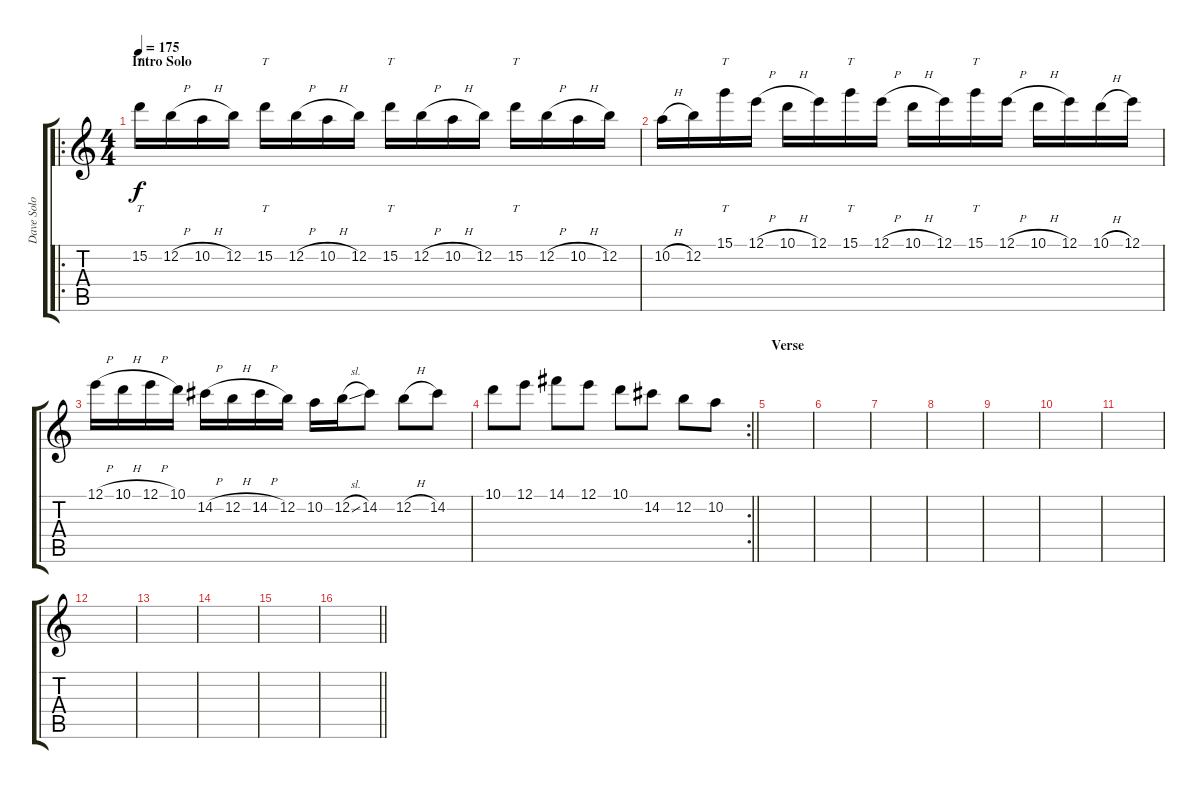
\track ("Dave Solo" "Dave Solo") {instrument overdrivenguitar}
\staff {score tabs}
\tuning (E4 B3 G3 D3 A2 E2) {hide}
\ro
\ts (4 4)
\section ("" "Intro Solo")
\tempo 175
\clef g2
\ks c
15.2.16{tt dy f} 12.2{h}.16 10.2{h}.16 12.2.16 15.2.16{tt} 12.2{h}.16 10.2{h}.16 12.2.16 15.2.16{tt} 12.2{h}.16 10.2{h}.16 12.2.16 15.2.16{tt} 12.2{h}.16 10.2{h}.16 12.2.16 |
10.2{h}.16 12.2.16 15.1.16{tt} 12.1{h}.16 10.1{h}.16 12.1.16 15.1.16{tt} 12.1{h}.16 10.1{h}.16 12.1.16 15.1.16{tt} 12.1{h}.16 10.1{h}.16 12.1.16 10.1{h}.16 12.1.16 |
12.1{h}.16 10.1{h}.16 12.1{h}.16 10.1.16 14.2{h}.16 12.2{h}.16 14.2{h}.16 12.2.16 10.2.16 12.2{sl}.16 14.2.8 12.2{h}.8 14.2.8 |
\rc 2
\barLineRight lightlight
10.1.8 12.1.8 14.1.8 12.1.8 10.1.8 14.2.8 12.2.8 10.2.8 |
\section ("" "Verse")
|
|
|
|
|
|
|
|
|
|
|
\barLineRight lightlight
